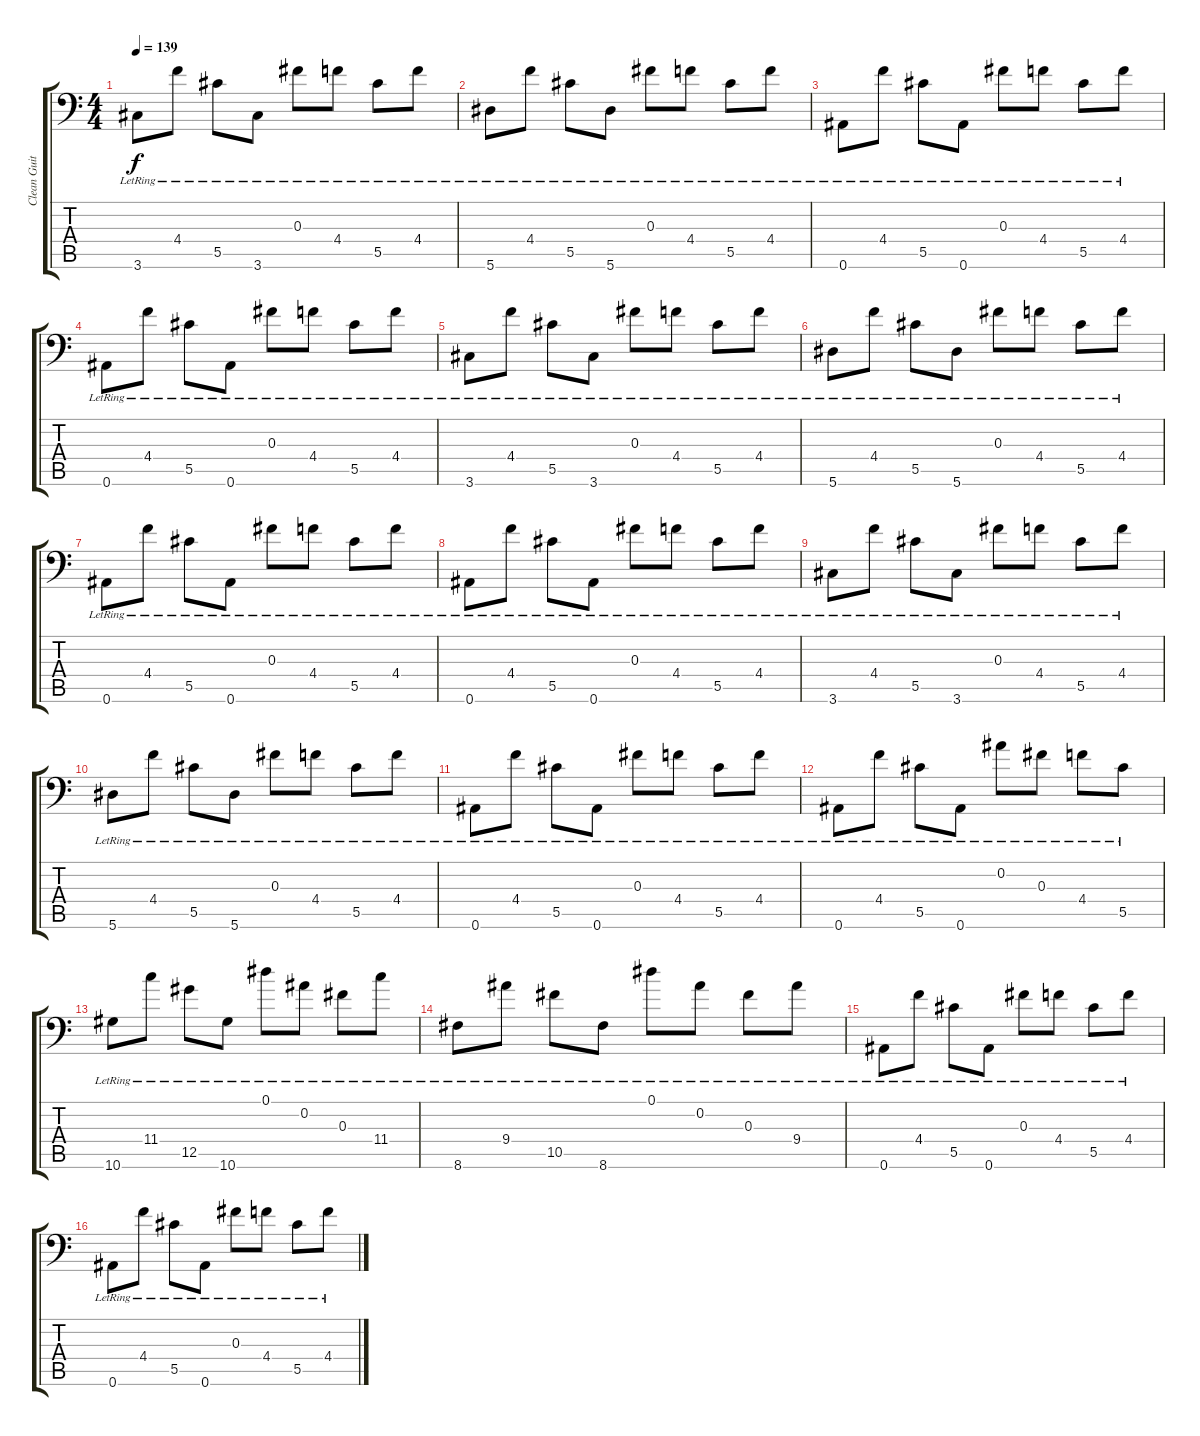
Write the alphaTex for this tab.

\track ("Clean Guitar" "Clean Guit") {instrument electricguitarjazz}
\staff {score tabs}
\tuning (Eb4 Bb3 Gb3 Db3 Ab2 Bb1) {hide}
\ts (4 4)
\tempo 139
\clef f4
\ks c
3.6{lr}.8{dy f} 4.4{lr}.8 5.5{lr}.8 3.6{lr}.8 0.3{lr}.8 4.4{lr}.8 5.5{lr}.8 4.4{lr}.8 |
5.6{lr}.8 4.4{lr}.8 5.5{lr}.8 5.6{lr}.8 0.3{lr}.8 4.4{lr}.8 5.5{lr}.8 4.4{lr}.8 |
0.6{lr}.8 4.4{lr}.8 5.5{lr}.8 0.6{lr}.8 0.3{lr}.8 4.4{lr}.8 5.5{lr}.8 4.4{lr}.8 |
0.6{lr}.8 4.4{lr}.8 5.5{lr}.8 0.6{lr}.8 0.3{lr}.8 4.4{lr}.8 5.5{lr}.8 4.4{lr}.8 |
3.6{lr}.8 4.4{lr}.8 5.5{lr}.8 3.6{lr}.8 0.3{lr}.8 4.4{lr}.8 5.5{lr}.8 4.4{lr}.8 |
5.6{lr}.8 4.4{lr}.8 5.5{lr}.8 5.6{lr}.8 0.3{lr}.8 4.4{lr}.8 5.5{lr}.8 4.4{lr}.8 |
0.6{lr}.8 4.4{lr}.8 5.5{lr}.8 0.6{lr}.8 0.3{lr}.8 4.4{lr}.8 5.5{lr}.8 4.4{lr}.8 |
0.6{lr}.8 4.4{lr}.8 5.5{lr}.8 0.6{lr}.8 0.3{lr}.8 4.4{lr}.8 5.5{lr}.8 4.4{lr}.8 |
3.6{lr}.8 4.4{lr}.8 5.5{lr}.8 3.6{lr}.8 0.3{lr}.8 4.4{lr}.8 5.5{lr}.8 4.4{lr}.8 |
5.6{lr}.8 4.4{lr}.8 5.5{lr}.8 5.6{lr}.8 0.3{lr}.8 4.4{lr}.8 5.5{lr}.8 4.4{lr}.8 |
0.6{lr}.8 4.4{lr}.8 5.5{lr}.8 0.6{lr}.8 0.3{lr}.8 4.4{lr}.8 5.5{lr}.8 4.4{lr}.8 |
0.6{lr}.8 4.4{lr}.8 5.5{lr}.8 0.6{lr}.8 0.2{lr}.8 0.3{lr}.8 4.4{lr}.8 5.5{lr}.8 |
10.6{lr}.8 11.4{lr}.8 12.5{lr}.8 10.6{lr}.8 0.1{lr}.8 0.2{lr}.8 0.3{lr}.8 11.4{lr}.8 |
8.6{lr}.8 9.4{lr}.8 10.5{lr}.8 8.6{lr}.8 0.1{lr}.8 0.2{lr}.8 0.3{lr}.8 9.4{lr}.8 |
0.6{lr}.8 4.4{lr}.8 5.5{lr}.8 0.6{lr}.8 0.3{lr}.8 4.4{lr}.8 5.5{lr}.8 4.4{lr}.8 |
0.6{lr}.8 4.4{lr}.8 5.5{lr}.8 0.6{lr}.8 0.3{lr}.8 4.4{lr}.8 5.5{lr}.8 4.4{lr}.8
